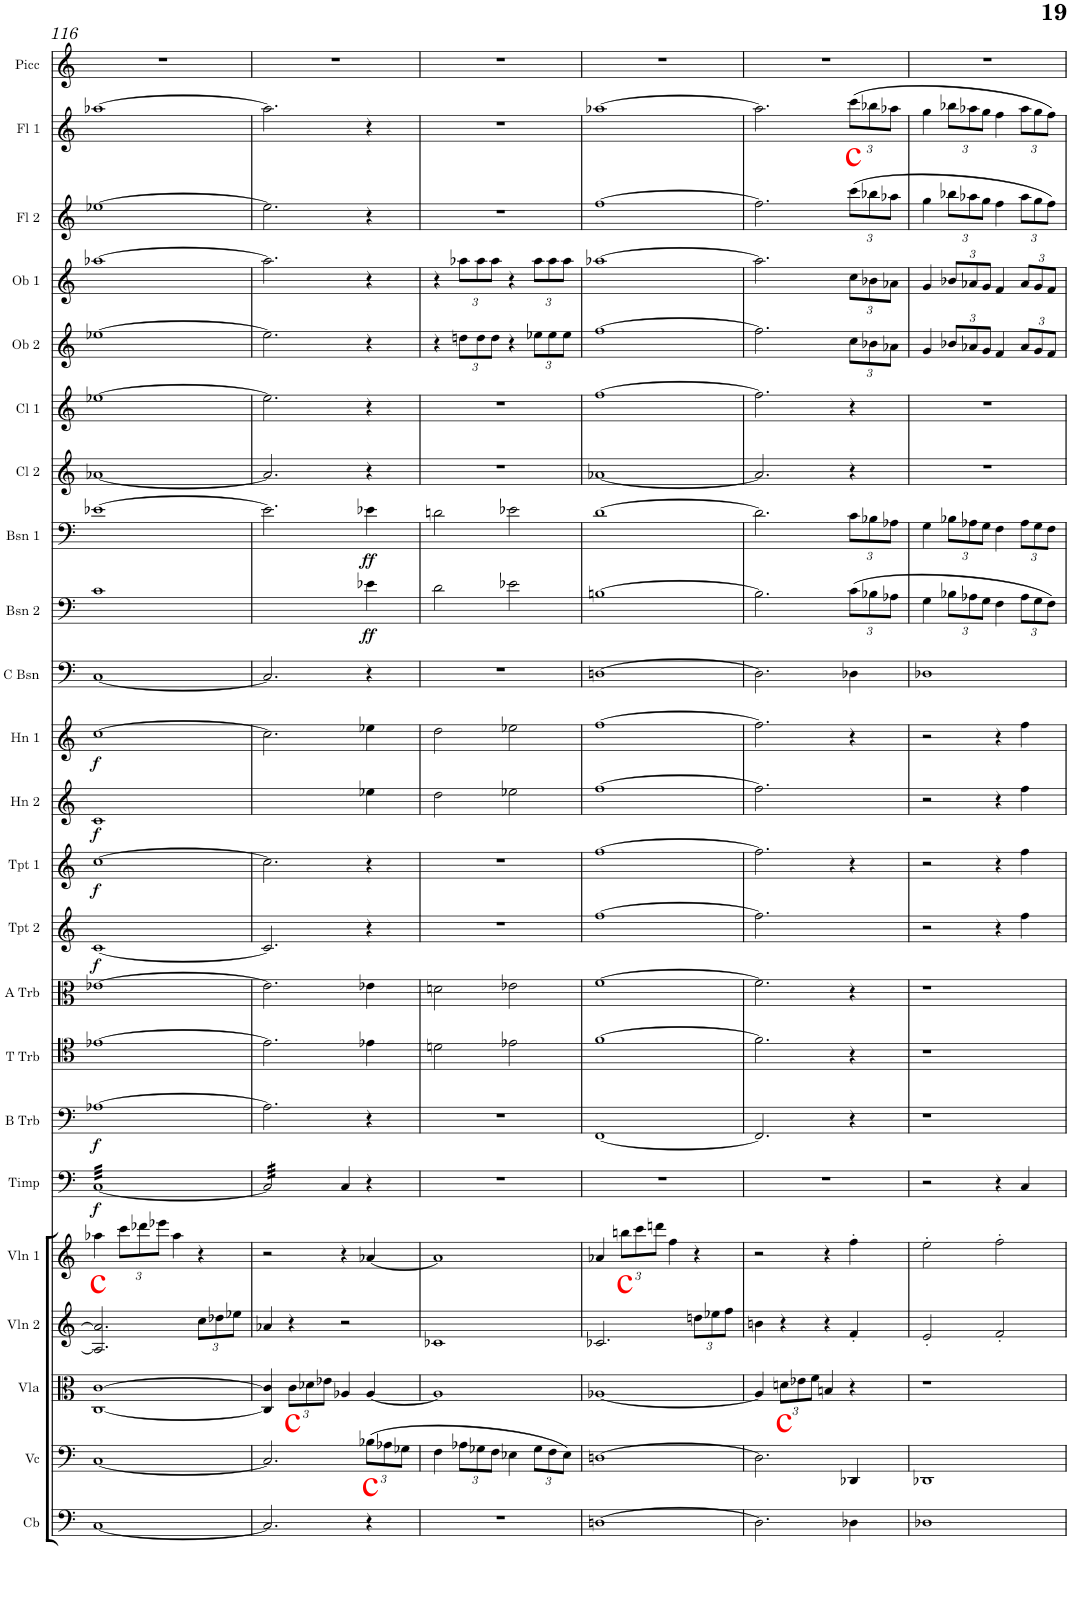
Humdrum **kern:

**kern	**kern	**text	**kern	**text	**kern	**kern	**text	**kern	**dynam	**kern	**dynam	**kern	**kern	**kern	**dynam	**kern	**dynam	**kern	**dynam	**kern	**dynam	**kern	**kern	**dynam	**kern	**dynam	**kern	**kern	**kern	**kern	**kern	**kern	**text	**kern
*part23	*part22	*part22	*part21	*part21	*part20	*part19	*part19	*part18	*part18	*part17	*part17	*part16	*part15	*part14	*part14	*part13	*part13	*part12	*part12	*part11	*part11	*part10	*part9	*part9	*part8	*part8	*part7	*part6	*part5	*part4	*part3	*part2	*part2	*part1
*staff23	*staff22	*staff22	*staff21	*staff21	*staff20	*staff19	*staff19	*staff18	*staff18	*staff17	*staff17	*staff16	*staff15	*staff14	*staff14	*staff13	*staff13	*staff12	*staff12	*staff11	*staff11	*staff10	*staff9	*staff9	*staff8	*staff8	*staff7	*staff6	*staff5	*staff4	*staff3	*staff2	*staff2	*staff1
*I"Contrabass	*I"Violoncello	*	*I"Viola	*	*I"Violin 2	*I"Violin 1	*	*I"C, G Timpani	*	*I"Bass Trombone	*	*I"Tenor Trombone	*I"Alto Trombone	*I"C Trumpet 2	*	*I"C Trumpet 1	*	*I"C Horn 2	*	*I"C Horn 1	*	*I"Contrabassoon	*I"Bassoon 2	*	*I"Bassoon 1	*	*I"C Clarinet 2	*I"C Clarinet 1	*I"Oboe 2	*I"Oboe 1	*I"Flute 2	*I"Flute 1	*	*I"Piccolo
*I'Cb	*I'Vc	*	*I'Vla	*	*I'Vln 2	*I'Vln 1	*	*I'Timp	*	*I'B Trb	*	*I'T Trb	*I'A Trb	*I'Tpt 2	*	*I'Tpt 1	*	*I'Hn 2	*	*I'Hn 1	*	*I'C Bsn	*I'Bsn 2	*	*I'Bsn 1	*	*I'Cl 2	*I'Cl 1	*I'Ob 2	*I'Ob 1	*I'Fl 2	*I'Fl 1	*	*I'Picc
!!LO:PB:g=z
*clefF4	*clefF4	*	*clefC3	*	*clefG2	*clefG2	*	*clefF4	*	*clefF4	*	*clefC4	*clefC3	*clefG2	*	*clefG2	*	*clefG2	*	*clefG2	*	*clefF4	*clefF4	*	*clefF4	*	*clefG2	*clefG2	*clefG2	*clefG2	*clefG2	*clefG2	*	*clefG2
*Trd7c12	*	*	*	*	*	*	*	*	*	*	*	*	*	*	*	*	*	*Trd7c12	*	*Trd7c12	*	*Trd7c12	*	*	*	*	*Trd1c2	*Trd1c2	*	*	*	*	*	*Trd-7c-12
*k[]	*k[]	*	*k[]	*	*k[]	*k[]	*	*k[]	*	*k[]	*	*k[]	*k[]	*k[]	*	*k[]	*	*k[]	*	*k[]	*	*k[]	*k[]	*	*k[]	*	*k[]	*k[]	*k[]	*k[]	*k[]	*k[]	*	*k[]
*M4/4	*M4/4	*	*M4/4	*	*M4/4	*M4/4	*	*M4/4	*	*M4/4	*	*M4/4	*M4/4	*M4/4	*	*M4/4	*	*M4/4	*	*M4/4	*	*M4/4	*M4/4	*	*M4/4	*	*M4/4	*M4/4	*M4/4	*M4/4	*M4/4	*M4/4	*	*M4/4
*met(c)	*met(c)	*	*met(c)	*	*met(c)	*met(c)	*	*met(c)	*	*met(c)	*	*met(c)	*met(c)	*met(c)	*	*met(c)	*	*met(c)	*	*met(c)	*	*met(c)	*met(c)	*	*met(c)	*	*met(c)	*met(c)	*met(c)	*met(c)	*met(c)	*met(c)	*	*met(c)
=116	=116	=116	=116	=116	=116	=116	=116	=116	=116	=116	=116	=116	=116	=116	=116	=116	=116	=116	=116	=116	=116	=116	=116	=116	=116	=116	=116	=116	=116	=116	=116	=116	=116	=116
!	!	!	!	!	!	!	!LO:LY:b:color=#FF0000	!	!LO:DY:b	!	!LO:DY:b	!	!	!	!LO:DY:b	!	!LO:DY:b	!	!LO:DY:b	!	!LO:DY:b	!	!	!	!	!	!	!	!	!	!	!	!	!
*	*	*	*	*	*	*	*	*tremolo	*	*	*	*	*	*	*	*	*	*	*	*	*	*	*	*	*	*	*	*	*	*	*	*	*	*
[1C	[1C	.	[1C [1c	.	2.A-/] 2.a-/]	4aa-X\	c	[32CLLL	f	[1A-X	f	[1e-X	[1e-X	[1c	f	[1cc	f	1c	f	[1cc	f	[1C	1c	.	[1e-X	.	[1a-X	[1ee-X	[1ee-X	[1aa-X	[1ee-X	[1aa-X	.	1r
.	.	.	.	.	.	.	.	32C	.	.	.	.	.	.	.	.	.	.	.	.	.	.	.	.	.	.	.	.	.	.	.	.	.	.
.	.	.	.	.	.	.	.	32C	.	.	.	.	.	.	.	.	.	.	.	.	.	.	.	.	.	.	.	.	.	.	.	.	.	.
.	.	.	.	.	.	.	.	32C	.	.	.	.	.	.	.	.	.	.	.	.	.	.	.	.	.	.	.	.	.	.	.	.	.	.
.	.	.	.	.	.	.	.	32C	.	.	.	.	.	.	.	.	.	.	.	.	.	.	.	.	.	.	.	.	.	.	.	.	.	.
.	.	.	.	.	.	.	.	32C	.	.	.	.	.	.	.	.	.	.	.	.	.	.	.	.	.	.	.	.	.	.	.	.	.	.
.	.	.	.	.	.	.	.	32C	.	.	.	.	.	.	.	.	.	.	.	.	.	.	.	.	.	.	.	.	.	.	.	.	.	.
.	.	.	.	.	.	.	.	32C	.	.	.	.	.	.	.	.	.	.	.	.	.	.	.	.	.	.	.	.	.	.	.	.	.	.
*	*	*	*	*	*	*Xbrackettup	*	*	*	*	*	*	*	*	*	*	*	*	*	*	*	*	*	*	*	*	*	*	*	*	*	*	*	*
.	.	.	.	.	.	12ccc\L	.	32C	.	.	.	.	.	.	.	.	.	.	.	.	.	.	.	.	.	.	.	.	.	.	.	.	.	.
.	.	.	.	.	.	.	.	32C	.	.	.	.	.	.	.	.	.	.	.	.	.	.	.	.	.	.	.	.	.	.	.	.	.	.
.	.	.	.	.	.	.	.	32C	.	.	.	.	.	.	.	.	.	.	.	.	.	.	.	.	.	.	.	.	.	.	.	.	.	.
.	.	.	.	.	.	12ddd-X\	.	.	.	.	.	.	.	.	.	.	.	.	.	.	.	.	.	.	.	.	.	.	.	.	.	.	.	.
.	.	.	.	.	.	.	.	32C	.	.	.	.	.	.	.	.	.	.	.	.	.	.	.	.	.	.	.	.	.	.	.	.	.	.
.	.	.	.	.	.	.	.	32C	.	.	.	.	.	.	.	.	.	.	.	.	.	.	.	.	.	.	.	.	.	.	.	.	.	.
.	.	.	.	.	.	.	.	32C	.	.	.	.	.	.	.	.	.	.	.	.	.	.	.	.	.	.	.	.	.	.	.	.	.	.
.	.	.	.	.	.	12eee-X\J	.	.	.	.	.	.	.	.	.	.	.	.	.	.	.	.	.	.	.	.	.	.	.	.	.	.	.	.
.	.	.	.	.	.	.	.	32C	.	.	.	.	.	.	.	.	.	.	.	.	.	.	.	.	.	.	.	.	.	.	.	.	.	.
.	.	.	.	.	.	.	.	32C	.	.	.	.	.	.	.	.	.	.	.	.	.	.	.	.	.	.	.	.	.	.	.	.	.	.
.	.	.	.	.	.	4aa-\	.	32C	.	.	.	.	.	.	.	.	.	.	.	.	.	.	.	.	.	.	.	.	.	.	.	.	.	.
.	.	.	.	.	.	.	.	32C	.	.	.	.	.	.	.	.	.	.	.	.	.	.	.	.	.	.	.	.	.	.	.	.	.	.
.	.	.	.	.	.	.	.	32C	.	.	.	.	.	.	.	.	.	.	.	.	.	.	.	.	.	.	.	.	.	.	.	.	.	.
.	.	.	.	.	.	.	.	32C	.	.	.	.	.	.	.	.	.	.	.	.	.	.	.	.	.	.	.	.	.	.	.	.	.	.
.	.	.	.	.	.	.	.	32C	.	.	.	.	.	.	.	.	.	.	.	.	.	.	.	.	.	.	.	.	.	.	.	.	.	.
.	.	.	.	.	.	.	.	32C	.	.	.	.	.	.	.	.	.	.	.	.	.	.	.	.	.	.	.	.	.	.	.	.	.	.
.	.	.	.	.	.	.	.	32C	.	.	.	.	.	.	.	.	.	.	.	.	.	.	.	.	.	.	.	.	.	.	.	.	.	.
.	.	.	.	.	.	.	.	32C	.	.	.	.	.	.	.	.	.	.	.	.	.	.	.	.	.	.	.	.	.	.	.	.	.	.
*	*	*	*	*	*Xbrackettup	*	*	*	*	*	*	*	*	*	*	*	*	*	*	*	*	*	*	*	*	*	*	*	*	*	*	*	*	*
.	.	.	.	.	12cc\L	4r	.	32C	.	.	.	.	.	.	.	.	.	.	.	.	.	.	.	.	.	.	.	.	.	.	.	.	.	.
.	.	.	.	.	.	.	.	32C	.	.	.	.	.	.	.	.	.	.	.	.	.	.	.	.	.	.	.	.	.	.	.	.	.	.
.	.	.	.	.	.	.	.	32C	.	.	.	.	.	.	.	.	.	.	.	.	.	.	.	.	.	.	.	.	.	.	.	.	.	.
.	.	.	.	.	12dd-X\	.	.	.	.	.	.	.	.	.	.	.	.	.	.	.	.	.	.	.	.	.	.	.	.	.	.	.	.	.
.	.	.	.	.	.	.	.	32C	.	.	.	.	.	.	.	.	.	.	.	.	.	.	.	.	.	.	.	.	.	.	.	.	.	.
.	.	.	.	.	.	.	.	32C	.	.	.	.	.	.	.	.	.	.	.	.	.	.	.	.	.	.	.	.	.	.	.	.	.	.
.	.	.	.	.	.	.	.	32C	.	.	.	.	.	.	.	.	.	.	.	.	.	.	.	.	.	.	.	.	.	.	.	.	.	.
.	.	.	.	.	12ee-X\J	.	.	.	.	.	.	.	.	.	.	.	.	.	.	.	.	.	.	.	.	.	.	.	.	.	.	.	.	.
.	.	.	.	.	.	.	.	32C	.	.	.	.	.	.	.	.	.	.	.	.	.	.	.	.	.	.	.	.	.	.	.	.	.	.
.	.	.	.	.	.	.	.	32CJJJ	.	.	.	.	.	.	.	.	.	.	.	.	.	.	.	.	.	.	.	.	.	.	.	.	.	.
=117	=117	=117	=117	=117	=117	=117	=117	=117	=117	=117	=117	=117	=117	=117	=117	=117	=117	=117	=117	=117	=117	=117	=117	=117	=117	=117	=117	=117	=117	=117	=117	=117	=117	=117
2.C/]	2.C/]	.	4C/] 4c/]	.	4a-X/	2r	.	32C/]LLL	.	2.A-\]	.	2.e-\]	2.e-\]	2.c/]	.	2.cc\]	.	2.ryy	.	2.cc\]	.	2.C/]	2.ryy	.	2.e-\]	.	2.a-/]	2.ee-\]	2.ee-\]	2.aa-\]	2.ee-\]	2.aa-\]	.	1r
.	.	.	.	.	.	.	.	32C/	.	.	.	.	.	.	.	.	.	.	.	.	.	.	.	.	.	.	.	.	.	.	.	.	.	.
.	.	.	.	.	.	.	.	32C/	.	.	.	.	.	.	.	.	.	.	.	.	.	.	.	.	.	.	.	.	.	.	.	.	.	.
.	.	.	.	.	.	.	.	32C/	.	.	.	.	.	.	.	.	.	.	.	.	.	.	.	.	.	.	.	.	.	.	.	.	.	.
.	.	.	.	.	.	.	.	32C/	.	.	.	.	.	.	.	.	.	.	.	.	.	.	.	.	.	.	.	.	.	.	.	.	.	.
.	.	.	.	.	.	.	.	32C/	.	.	.	.	.	.	.	.	.	.	.	.	.	.	.	.	.	.	.	.	.	.	.	.	.	.
.	.	.	.	.	.	.	.	32C/	.	.	.	.	.	.	.	.	.	.	.	.	.	.	.	.	.	.	.	.	.	.	.	.	.	.
.	.	.	.	.	.	.	.	32C/	.	.	.	.	.	.	.	.	.	.	.	.	.	.	.	.	.	.	.	.	.	.	.	.	.	.
*	*	*	*Xbrackettup	*	*	*	*	*	*	*	*	*	*	*	*	*	*	*	*	*	*	*	*	*	*	*	*	*	*	*	*	*	*	*
!	!	!	!	!LO:LY:b:color=#FF0000	!	!	!	!	!	!	!	!	!	!	!	!	!	!	!	!	!	!	!	!	!	!	!	!	!	!	!	!	!	!
.	.	.	12c\L	c	4r	.	.	32C/	.	.	.	.	.	.	.	.	.	.	.	.	.	.	.	.	.	.	.	.	.	.	.	.	.	.
.	.	.	.	.	.	.	.	32C/	.	.	.	.	.	.	.	.	.	.	.	.	.	.	.	.	.	.	.	.	.	.	.	.	.	.
.	.	.	.	.	.	.	.	32C/	.	.	.	.	.	.	.	.	.	.	.	.	.	.	.	.	.	.	.	.	.	.	.	.	.	.
.	.	.	12d-X\	.	.	.	.	.	.	.	.	.	.	.	.	.	.	.	.	.	.	.	.	.	.	.	.	.	.	.	.	.	.	.
.	.	.	.	.	.	.	.	32C/	.	.	.	.	.	.	.	.	.	.	.	.	.	.	.	.	.	.	.	.	.	.	.	.	.	.
.	.	.	.	.	.	.	.	32C/	.	.	.	.	.	.	.	.	.	.	.	.	.	.	.	.	.	.	.	.	.	.	.	.	.	.
.	.	.	.	.	.	.	.	32C/	.	.	.	.	.	.	.	.	.	.	.	.	.	.	.	.	.	.	.	.	.	.	.	.	.	.
.	.	.	12e-X\J	.	.	.	.	.	.	.	.	.	.	.	.	.	.	.	.	.	.	.	.	.	.	.	.	.	.	.	.	.	.	.
.	.	.	.	.	.	.	.	32C/	.	.	.	.	.	.	.	.	.	.	.	.	.	.	.	.	.	.	.	.	.	.	.	.	.	.
.	.	.	.	.	.	.	.	32C/JJJ	.	.	.	.	.	.	.	.	.	.	.	.	.	.	.	.	.	.	.	.	.	.	.	.	.	.
*	*	*	*	*	*	*	*	*Xtremolo	*	*	*	*	*	*	*	*	*	*	*	*	*	*	*	*	*	*	*	*	*	*	*	*	*	*
.	.	.	4A-X/	.	2r	4r	.	4C/	.	.	.	.	.	.	.	.	.	.	.	.	.	.	.	.	.	.	.	.	.	.	.	.	.	.
*	*Xbrackettup	*	*	*	*	*	*	*	*	*	*	*	*	*	*	*	*	*	*	*	*	*	*	*	*	*	*	*	*	*	*	*	*	*
!	!	!LO:LY:b:color=#FF0000	!	!	!	!	!	!	!	!	!	!	!	!	!	!	!	!	!	!	!	!	!	!LO:DY:b	!	!LO:DY:b	!	!	!	!	!	!	!	!
4r	(12B-X\L	c	[4A-/	.	.	[4a-X/	.	4r	.	4r	.	4e-X\	4e-X\	4r	.	4r	.	4ee-X\	.	4ee-X\	.	4r	4e-X\	ff	4e-X\	ff	4r	4r	4r	4r	4r	4r	.	.
.	12A-X\	.	.	.	.	.	.	.	.	.	.	.	.	.	.	.	.	.	.	.	.	.	.	.	.	.	.	.	.	.	.	.	.	.
.	12G-X\J	.	.	.	.	.	.	.	.	.	.	.	.	.	.	.	.	.	.	.	.	.	.	.	.	.	.	.	.	.	.	.	.	.
=118	=118	=118	=118	=118	=118	=118	=118	=118	=118	=118	=118	=118	=118	=118	=118	=118	=118	=118	=118	=118	=118	=118	=118	=118	=118	=118	=118	=118	=118	=118	=118	=118	=118	=118
1r	4F\	.	1A-]	.	1c-X	1a-]	.	1r	.	1r	.	2dn\	2dn\	1r	.	1r	.	2dd\	.	2dd\	.	1r	2d\	.	2dn\	.	1r	1r	4r	4r	1r	1r	.	1r
*	*	*	*	*	*	*	*	*	*	*	*	*	*	*	*	*	*	*	*	*	*	*	*	*	*	*	*	*	*Xbrackettup	*Xbrackettup	*	*	*	*
.	12A-X\L	.	.	.	.	.	.	.	.	.	.	.	.	.	.	.	.	.	.	.	.	.	.	.	.	.	.	.	12ddn\L	12aa-X\L	.	.	.	.
.	12G-X\	.	.	.	.	.	.	.	.	.	.	.	.	.	.	.	.	.	.	.	.	.	.	.	.	.	.	.	12dd\	12aa-\	.	.	.	.
.	12F\J	.	.	.	.	.	.	.	.	.	.	.	.	.	.	.	.	.	.	.	.	.	.	.	.	.	.	.	12dd\J	12aa-\J	.	.	.	.
.	4E-X\	.	.	.	.	.	.	.	.	.	.	2e-X\	2e-X\	.	.	.	.	2ee-X\	.	2ee-X\	.	.	2e-X\	.	2e-X\	.	.	.	4r	4r	.	.	.	.
.	12G-\L	.	.	.	.	.	.	.	.	.	.	.	.	.	.	.	.	.	.	.	.	.	.	.	.	.	.	.	12ee-X\L	12aa-\L	.	.	.	.
.	12F\	.	.	.	.	.	.	.	.	.	.	.	.	.	.	.	.	.	.	.	.	.	.	.	.	.	.	.	12ee-\	12aa-\	.	.	.	.
.	12E-\J)	.	.	.	.	.	.	.	.	.	.	.	.	.	.	.	.	.	.	.	.	.	.	.	.	.	.	.	12ee-\J	12aa-\J	.	.	.	.
=119	=119	=119	=119	=119	=119	=119	=119	=119	=119	=119	=119	=119	=119	=119	=119	=119	=119	=119	=119	=119	=119	=119	=119	=119	=119	=119	=119	=119	=119	=119	=119	=119	=119	=119
[1Dn	[1Dn	.	[1A-X	.	2.c-X/	4a-X/	.	1r	.	[1FF	.	[1f	[1f	[1ff	.	[1ff	.	[1ff	.	[1ff	.	[1Dn	[1Bn	.	[1d	.	[1a-X	[1ff	[1ff	[1aa-X	[1ff	[1aa-X	.	1r
!	!	!	!	!	!	!	!LO:LY:b:color=#FF0000	!	!	!	!	!	!	!	!	!	!	!	!	!	!	!	!	!	!	!	!	!	!	!	!	!	!	!
.	.	.	.	.	.	12bbn\L	c	.	.	.	.	.	.	.	.	.	.	.	.	.	.	.	.	.	.	.	.	.	.	.	.	.	.	.
.	.	.	.	.	.	12ccc\	.	.	.	.	.	.	.	.	.	.	.	.	.	.	.	.	.	.	.	.	.	.	.	.	.	.	.	.
.	.	.	.	.	.	12dddn\J	.	.	.	.	.	.	.	.	.	.	.	.	.	.	.	.	.	.	.	.	.	.	.	.	.	.	.	.
.	.	.	.	.	.	4ff\	.	.	.	.	.	.	.	.	.	.	.	.	.	.	.	.	.	.	.	.	.	.	.	.	.	.	.	.
.	.	.	.	.	12ddn\L	4r	.	.	.	.	.	.	.	.	.	.	.	.	.	.	.	.	.	.	.	.	.	.	.	.	.	.	.	.
.	.	.	.	.	12ee-X\	.	.	.	.	.	.	.	.	.	.	.	.	.	.	.	.	.	.	.	.	.	.	.	.	.	.	.	.	.
.	.	.	.	.	12ff\J	.	.	.	.	.	.	.	.	.	.	.	.	.	.	.	.	.	.	.	.	.	.	.	.	.	.	.	.	.
=120	=120	=120	=120	=120	=120	=120	=120	=120	=120	=120	=120	=120	=120	=120	=120	=120	=120	=120	=120	=120	=120	=120	=120	=120	=120	=120	=120	=120	=120	=120	=120	=120	=120	=120
2.D\]	2.D\]	.	4A-/]	.	4bn\	2r	.	1r	.	2.FF/]	.	2.f\]	2.f\]	2.ff\]	.	2.ff\]	.	2.ff\]	.	2.ff\]	.	2.D\]	2.B\]	.	2.d\]	.	2.a-/]	2.ff\]	2.ff\]	2.aa-\]	2.ff\]	2.aa-\]	.	1r
!	!	!	!	!LO:LY:b:color=#FF0000	!	!	!	!	!	!	!	!	!	!	!	!	!	!	!	!	!	!	!	!	!	!	!	!	!	!	!	!	!	!
.	.	.	12dn\L	c	4r	.	.	.	.	.	.	.	.	.	.	.	.	.	.	.	.	.	.	.	.	.	.	.	.	.	.	.	.	.
.	.	.	12e-X\	.	.	.	.	.	.	.	.	.	.	.	.	.	.	.	.	.	.	.	.	.	.	.	.	.	.	.	.	.	.	.
.	.	.	12f\J	.	.	.	.	.	.	.	.	.	.	.	.	.	.	.	.	.	.	.	.	.	.	.	.	.	.	.	.	.	.	.
.	.	.	4Bn/	.	4r	4r	.	.	.	.	.	.	.	.	.	.	.	.	.	.	.	.	.	.	.	.	.	.	.	.	.	.	.	.
*	*	*	*	*	*	*	*	*	*	*	*	*	*	*	*	*	*	*	*	*	*	*	*Xbrackettup	*	*Xbrackettup	*	*	*	*	*	*Xbrackettup	*Xbrackettup	*	*
!	!	!	!	!	!	!	!	!	!	!	!	!	!	!	!	!	!	!	!	!	!	!	!	!	!	!	!	!	!	!	!	!	!LO:LY:b:color=#FF0000	!
4D-X\	4DD-X/	.	4r	.	4f'/	4ff'\	.	.	.	4r	.	4r	4r	4ryy	.	4r	.	4ryy	.	4r	.	4D-X\	(12c\L	.	12c\L	.	4r	4r	12cc\L	12cc\L	(12ccc\L	(12ccc\L	c	.
.	.	.	.	.	.	.	.	.	.	.	.	.	.	.	.	.	.	.	.	.	.	.	12B-X\	.	12B-X\	.	.	.	12b-X\	12b-X\	12bb-X\	12bb-X\	.	.
.	.	.	.	.	.	.	.	.	.	.	.	.	.	.	.	.	.	.	.	.	.	.	12A-X\J	.	12A-X\J	.	.	.	12a-X\J	12a-X\J	12aa-X\J	12aa-X\J	.	.
=121	=121	=121	=121	=121	=121	=121	=121	=121	=121	=121	=121	=121	=121	=121	=121	=121	=121	=121	=121	=121	=121	=121	=121	=121	=121	=121	=121	=121	=121	=121	=121	=121	=121	=121
1D-X	1DD-X	.	1r	.	2e'/	2ee'\	.	2r	.	1r	.	1r	1r	2r	.	2r	.	2r	.	2r	.	1D-X	4G\	.	4G\	.	1r	1r	4g/	4g/	4gg\	4gg\	.	1r
.	.	.	.	.	.	.	.	.	.	.	.	.	.	.	.	.	.	.	.	.	.	.	12B-X\L	.	12B-X\L	.	.	.	12b-X/L	12b-X/L	12bb-X\L	12bb-X\L	.	.
.	.	.	.	.	.	.	.	.	.	.	.	.	.	.	.	.	.	.	.	.	.	.	12A-X\	.	12A-X\	.	.	.	12a-X/	12a-X/	12aa-X\	12aa-X\	.	.
.	.	.	.	.	.	.	.	.	.	.	.	.	.	.	.	.	.	.	.	.	.	.	12G\J	.	12G\J	.	.	.	12g/J	12g/J	12gg\J	12gg\J	.	.
.	.	.	.	.	2f'/	2ff'\	.	4r	.	.	.	.	.	4r	.	4r	.	4r	.	4r	.	.	4F\	.	4F\	.	.	.	4f/	4f/	4ff\	4ff\	.	.
.	.	.	.	.	.	.	.	4C/	.	.	.	.	.	4ff\	.	4ff\	.	4ff\	.	4ff\	.	.	12A-\L	.	12A-\L	.	.	.	12a-/L	12a-/L	12aa-\L	12aa-\L	.	.
.	.	.	.	.	.	.	.	.	.	.	.	.	.	.	.	.	.	.	.	.	.	.	12G\	.	12G\	.	.	.	12g/	12g/	12gg\	12gg\	.	.
.	.	.	.	.	.	.	.	.	.	.	.	.	.	.	.	.	.	.	.	.	.	.	12F\J)	.	12F\J	.	.	.	12f/J	12f/J	12ff\J)	12ff\J)	.	.
=	=	=	=	=	=	=	=	=	=	=	=	=	=	=	=	=	=	=	=	=	=	=	=	=	=	=	=	=	=	=	=	=	=	=
*-	*-	*-	*-	*-	*-	*-	*-	*-	*-	*-	*-	*-	*-	*-	*-	*-	*-	*-	*-	*-	*-	*-	*-	*-	*-	*-	*-	*-	*-	*-	*-	*-	*-	*-
